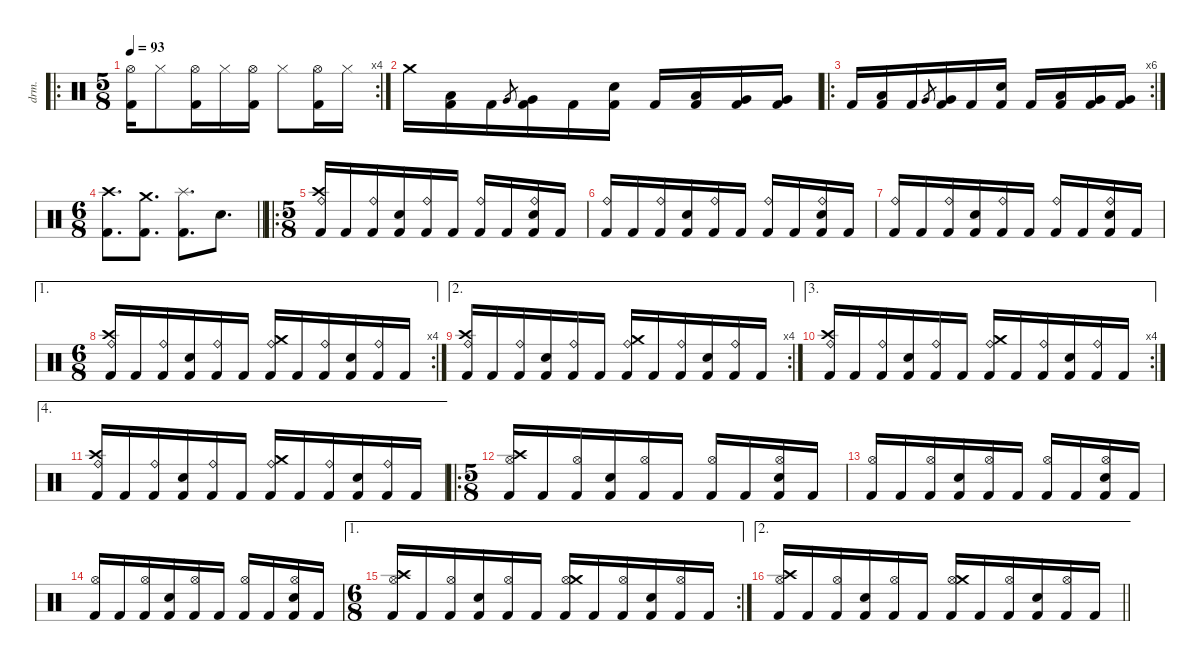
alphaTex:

\defaultSystemsLayout 4
\hideDynamics
\bracketExtendMode nobrackets
\otherSystemsTrackNameOrientation horizontal
\track ("Drums" "drm.") {defaultSystemsLayout 4 instrument percussion}
\staff {score}
\articulation defaults
\ro
\rc 4
\ts (5 8)
\beaming (8 3 2)
\tempo 93
\clef neutral
\ks aminor
("Hi-Hat (open)" "Kick (hit) 2").16{dy fff beam Down} "Hi-Hat (closed)".8{dy f beam Down} ("Hi-Hat (open)" "Kick (hit) 2").16{dy fff beam Down} "Hi-Hat (closed)".16{dy f beam Down} ("Hi-Hat (open)" "Kick (hit) 2").16{beam Down} "Hi-Hat (closed)".8{beam Down} ("Hi-Hat (open)" "Kick (hit) 2").16{dy fff beam Down} "Hi-Hat (closed)".16{dy f beam Down} |
"Crash medium (hit)".16{dy fff beam Down} ("Low Tom (hit)" "Kick (hit) 2").16{dy ff beam Down} "Kick (hit) 2".16{dy f beam Down} "Very Low Tom (hit)".8{gr dy p beam Up} ("Very Low Tom (hit)" "Kick (hit) 2").16{dy f beam Down} "Kick (hit) 2".16{beam Down} ("Snare (hit) 2" "Kick (hit) 2").16{dy fff beam Down} "Kick (hit) 2".16{dy f beam Up} ("Low Tom (hit)" "Kick (hit) 2").16{dy ff beam Up} ("Very Low Tom (hit)" "Kick (hit) 2").16{dy f beam Up} ("Kick (hit) 2" "Very Low Tom (hit)").16{dy mf beam Up} |
\ro
\rc 6 "Kick (hit) 2".16{dy f beam Up}
("Low Tom (hit)" "Kick (hit) 2").16{dy ff beam Up} "Kick (hit) 2".16{dy f beam Up} "Very Low Tom (hit)".8{gr dy p beam Up} ("Very Low Tom (hit)" "Kick (hit) 2").16{dy f beam Up} "Kick (hit) 2".16{beam Up} ("Snare (hit) 2" "Kick (hit) 2").16{dy fff beam Up} "Kick (hit) 2".16{dy f beam Up} ("Low Tom (hit)" "Kick (hit) 2").16{dy ff beam Up} ("Very Low Tom (hit)" "Kick (hit) 2").16{dy f beam Up} ("Kick (hit) 2" "Very Low Tom (hit)").16{dy mf beam Up} |
\ts (6 8)
\beaming (8 3 3)
\barLineRight lightlight
("Crash high (hit)" "Kick (hit) 2").8{d dy fff beam Down} ("Crash medium (hit)" "Kick (hit) 2").8{d beam Down} ("Splash (hit)" "Kick (hit) 2").8{d beam Down} "Snare (hit) 2".8{d dy ff beam Down} |
\ro
\ts (5 8)
\beaming (8 3 2)
("Ride (bell)" "Crash high (hit)" "Kick (hit) 2").16{dy f beam Up} "Kick (hit) 2".16{dy ff beam Up} ("Ride (bell)" "Kick (hit) 2").16{dy f beam Up} ("Snare (hit) 2" "Kick (hit) 2").16{dy ff beam Up} ("Ride (bell)" "Kick (hit) 2").16{dy f beam Up} "Kick (hit) 2".16{dy ff beam Up} ("Ride (bell)" "Kick (hit) 2").16{dy f beam Up} "Kick (hit) 2".16{dy ff beam Up} ("Ride (bell)" "Snare (hit) 2" "Kick (hit) 2").16{dy f beam Up} "Kick (hit) 2".16{dy ff beam Up} |
("Ride (bell)" "Kick (hit) 2").16{dy f beam Up} "Kick (hit) 2".16{beam Up} ("Ride (bell)" "Kick (hit) 2").16{beam Up} ("Snare (hit) 2" "Kick (hit) 2").16{beam Up} ("Ride (bell)" "Kick (hit) 2").16{beam Up} "Kick (hit) 2".16{beam Up} ("Ride (bell)" "Kick (hit) 2").16{beam Up} "Kick (hit) 2".16{beam Up} ("Ride (bell)" "Snare (hit) 2" "Kick (hit) 2").16{beam Up} "Kick (hit) 2".16{beam Up} |
("Ride (bell)" "Kick (hit) 2").16{beam Up} "Kick (hit) 2".16{dy ff beam Up} ("Ride (bell)" "Kick (hit) 2").16{dy f beam Up} ("Snare (hit) 2" "Kick (hit) 2").16{dy ff beam Up} ("Ride (bell)" "Kick (hit) 2").16{dy f beam Up} "Kick (hit) 2".16{dy ff beam Up} ("Ride (bell)" "Kick (hit) 2").16{dy f beam Up} "Kick (hit) 2".16{dy ff beam Up} ("Ride (bell)" "Snare (hit) 2" "Kick (hit) 2").16{dy f beam Up} "Kick (hit) 2".16{dy ff beam Up} |
\ae 1
\rc 4
\ts (6 8)
\beaming (8 3 3)
("Ride (bell)" "Crash high (hit)" "Kick (hit) 2").16{dy f beam Up} "Kick (hit) 2".16{beam Up} ("Ride (bell)" "Kick (hit) 2").16{beam Up} ("Snare (hit) 2" "Kick (hit) 2").16{beam Up} ("Ride (bell)" "Kick (hit) 2").16{beam Up} "Kick (hit) 2".16{beam Up} ("Ride (bell)" "Crash medium (hit)" "Kick (hit) 2").16{beam Up} "Kick (hit) 2".16{beam Up} ("Ride (bell)" "Kick (hit) 2").16{beam Up} ("Snare (hit) 2" "Kick (hit) 2").16{beam Up} ("Ride (bell)" "Kick (hit) 2").16{beam Up} "Kick (hit) 2".16{beam Up} |
\ae 2
\rc 4
("Ride (bell)" "Crash high (hit)" "Kick (hit) 2").16{beam Up} "Kick (hit) 2".16{beam Up} ("Ride (bell)" "Kick (hit) 2").16{beam Up} ("Snare (hit) 2" "Kick (hit) 2").16{beam Up} ("Ride (bell)" "Kick (hit) 2").16{beam Up} "Kick (hit) 2".16{beam Up} ("Ride (bell)" "Crash medium (hit)" "Kick (hit) 2").16{beam Up} "Kick (hit) 2".16{beam Up} ("Ride (bell)" "Kick (hit) 2").16{beam Up} ("Snare (hit) 2" "Kick (hit) 2").16{beam Up} ("Ride (bell)" "Kick (hit) 2").16{beam Up} "Kick (hit) 2".16{beam Up} |
\ae 3
\rc 4
("Ride (bell)" "Crash high (hit)" "Kick (hit) 2").16{beam Up} "Kick (hit) 2".16{beam Up} ("Ride (bell)" "Kick (hit) 2").16{beam Up} ("Snare (hit) 2" "Kick (hit) 2").16{beam Up} ("Ride (bell)" "Kick (hit) 2").16{beam Up} "Kick (hit) 2".16{beam Up} ("Ride (bell)" "Crash medium (hit)" "Kick (hit) 2").16{beam Up} "Kick (hit) 2".16{beam Up} ("Ride (bell)" "Kick (hit) 2").16{beam Up} ("Snare (hit) 2" "Kick (hit) 2").16{beam Up} ("Ride (bell)" "Kick (hit) 2").16{beam Up} "Kick (hit) 2".16{beam Up} |
\ae 4
("Ride (bell)" "Crash high (hit)" "Kick (hit) 2").16{beam Up} "Kick (hit) 2".16{beam Up} ("Ride (bell)" "Kick (hit) 2").16{beam Up} ("Snare (hit) 2" "Kick (hit) 2").16{beam Up} ("Ride (bell)" "Kick (hit) 2").16{beam Up} "Kick (hit) 2".16{beam Up} ("Ride (bell)" "Crash medium (hit)" "Kick (hit) 2").16{beam Up} "Kick (hit) 2".16{beam Up} ("Ride (bell)" "Kick (hit) 2").16{beam Up} ("Snare (hit) 2" "Kick (hit) 2").16{beam Up} ("Ride (bell)" "Kick (hit) 2").16{beam Up} "Kick (hit) 2".16{beam Up} |
\ro
\ts (5 8)
\beaming (8 3 2)
("Hi-Hat (open)" "Crash high (hit)" "Kick (hit) 2").16{dy ff beam Up} "Kick (hit) 2".16{dy f beam Up} ("Hi-Hat (open)" "Kick (hit) 2").16{dy ff beam Up} ("Snare (hit) 2" "Kick (hit) 2").16{dy f beam Up} ("Hi-Hat (open)" "Kick (hit) 2").16{dy ff beam Up} "Kick (hit) 2".16{dy f beam Up} ("Hi-Hat (open)" "Kick (hit) 2").16{dy ff beam Up} "Kick (hit) 2".16{dy f beam Up} ("Hi-Hat (open)" "Snare (hit) 2" "Kick (hit) 2").16{dy ff beam Up} "Kick (hit) 2".16{dy f beam Up} |
("Hi-Hat (open)" "Kick (hit) 2").16{dy ff beam Up} "Kick (hit) 2".16{dy f beam Up} ("Hi-Hat (open)" "Kick (hit) 2").16{dy ff beam Up} ("Snare (hit) 2" "Kick (hit) 2").16{dy f beam Up} ("Hi-Hat (open)" "Kick (hit) 2").16{dy ff beam Up} "Kick (hit) 2".16{dy f beam Up} ("Hi-Hat (open)" "Kick (hit) 2").16{dy ff beam Up} "Kick (hit) 2".16{dy f beam Up} ("Hi-Hat (open)" "Snare (hit) 2" "Kick (hit) 2").16{dy ff beam Up} "Kick (hit) 2".16{dy f beam Up} |
("Hi-Hat (open)" "Kick (hit) 2").16{dy ff beam Up} "Kick (hit) 2".16{dy f beam Up} ("Hi-Hat (open)" "Kick (hit) 2").16{dy ff beam Up} ("Snare (hit) 2" "Kick (hit) 2").16{dy f beam Up} ("Hi-Hat (open)" "Kick (hit) 2").16{dy ff beam Up} "Kick (hit) 2".16{dy f beam Up} ("Hi-Hat (open)" "Kick (hit) 2").16{dy ff beam Up} "Kick (hit) 2".16{dy f beam Up} ("Hi-Hat (open)" "Snare (hit) 2" "Kick (hit) 2").16{dy ff beam Up} "Kick (hit) 2".16{dy f beam Up} |
\ae 1
\rc 2
\ts (6 8)
\beaming (8 3 3)
("Hi-Hat (open)" "Crash high (hit)" "Kick (hit) 2").16{dy ff beam Up} "Kick (hit) 2".16{dy f beam Up} ("Hi-Hat (open)" "Kick (hit) 2").16{dy ff beam Up} ("Snare (hit) 2" "Kick (hit) 2").16{dy f beam Up} ("Hi-Hat (open)" "Kick (hit) 2").16{dy ff beam Up} "Kick (hit) 2".16{dy f beam Up} ("Hi-Hat (open)" "Crash medium (hit)" "Kick (hit) 2").16{dy ff beam Up} "Kick (hit) 2".16{dy f beam Up} ("Hi-Hat (open)" "Kick (hit) 2").16{dy ff beam Up} ("Snare (hit) 2" "Kick (hit) 2").16{dy f beam Up} ("Hi-Hat (open)" "Kick (hit) 2").16{dy ff beam Up} "Kick (hit) 2".16{dy f beam Up} |
\ae 2
\barLineRight lightlight
("Hi-Hat (open)" "Crash high (hit)" "Kick (hit) 2").16{dy ff beam Up} "Kick (hit) 2".16{dy f beam Up} ("Hi-Hat (open)" "Kick (hit) 2").16{dy ff beam Up} ("Snare (hit) 2" "Kick (hit) 2").16{dy f beam Up} ("Hi-Hat (open)" "Kick (hit) 2").16{dy ff beam Up} "Kick (hit) 2".16{dy f beam Up} ("Hi-Hat (open)" "Crash medium (hit)" "Kick (hit) 2").16{dy ff beam Up} "Kick (hit) 2".16{dy f beam Up} ("Hi-Hat (open)" "Kick (hit) 2").16{dy ff beam Up} ("Snare (hit) 2" "Kick (hit) 2").16{dy f beam Up} ("Hi-Hat (open)" "Kick (hit) 2").16{dy ff beam Up} "Kick (hit) 2".16{dy f beam Up}
